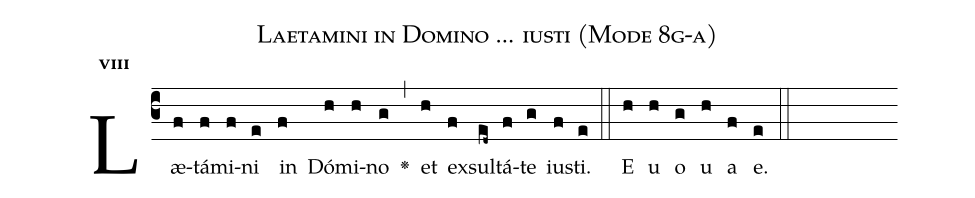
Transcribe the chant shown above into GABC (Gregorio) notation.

name:Laetamini in Domino ... iusti (Mode 8g-a);
office-part:Antiphona;
mode:8;
%%
initial-style: 1;
name: Laetamini in Domino ... iusti;
book: Antiphonae & Responsoria/Tomus III, p. 23;
occasion: Psalterium Hebdomada I Feria V;
office-part: Vesperae Ant 2;
user-notes: ;
commentary: ;
annotation: 8g;
centering-scheme: english;
fontsize: 12;
font: OFLSortsMillGoudy;
height: 11;
width: 4.5;
%%
(c3)Læ(f)tá(f)mi(f)ni(e) in(f) Dó(h)mi(h)no(g) <v>\greheightstar</v>(,) et(h) ex(f)sul(ed~)tá(f)te(g) iu(f)sti.(e) (::)
E(h) u(h) o(g) u(h) a(f) e.(e) (::)
